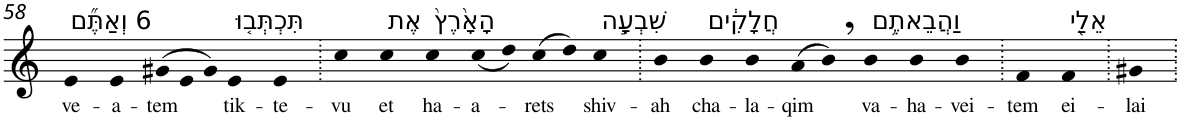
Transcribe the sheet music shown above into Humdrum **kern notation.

**kern	**text
*part1	*part1
*staff1	*staff1
*I"Piano	*
*I'Pno	*
!!LO:PB:g=z
*clefG2	*
*k[]	*
=58	=58
!LO:TX:a:t=6 וְאַתֶּ֞ם	!
!	!LO:LY:b
4e	ve-
!	!LO:LY:b
4e	-a-
*Xtuplet	*
!	!LO:LY:b
(>12g#X	-tem
12e	.
12g#)	.
!LO:TX:a:t=תִּכְתְּב֤וּ	!
!	!LO:LY:b
4e	tik-
!	!LO:LY:b
4e	-te-
=59.	=59.
!	!LO:LY:b
4cc	-vu
!LO:TX:a:t=אֶת	!
!	!LO:LY:b
4cc	et
!LO:TX:a:t=הָאָ֙רֶץ֙	!
!	!LO:LY:b
4cc	ha-
!	!LO:LY:b
(<8cc	-a-
8dd)	.
!	!LO:LY:b
(>8cc	-rets
8dd)	.
!LO:TX:a:t=שִׁבְעָ֣ה	!
!	!LO:LY:b
4cc	shiv-
=60.	=60.
!	!LO:LY:b
4b	-ah
!LO:TX:a:t=חֲלָקִ֔ים	!
!	!LO:LY:b
4b	cha-
!	!LO:LY:b
4b	-la-
!	!LO:LY:b
(>8a	-qim
8b,)	.
!LO:TX:a:t=וַהֲבֵאתֶ֥ם	!
!	!LO:LY:b
4b	va-
!	!LO:LY:b
4b	-ha-
!	!LO:LY:b
4b	-vei-
=61.	=61.
!	!LO:LY:b
4f	-tem
!LO:TX:a:t=אֵלַ֖י	!
!	!LO:LY:b
4f	ei-
=62.	=62.
!	!LO:LY:b
4g#X	-lai
=.	=.
*-	*-
